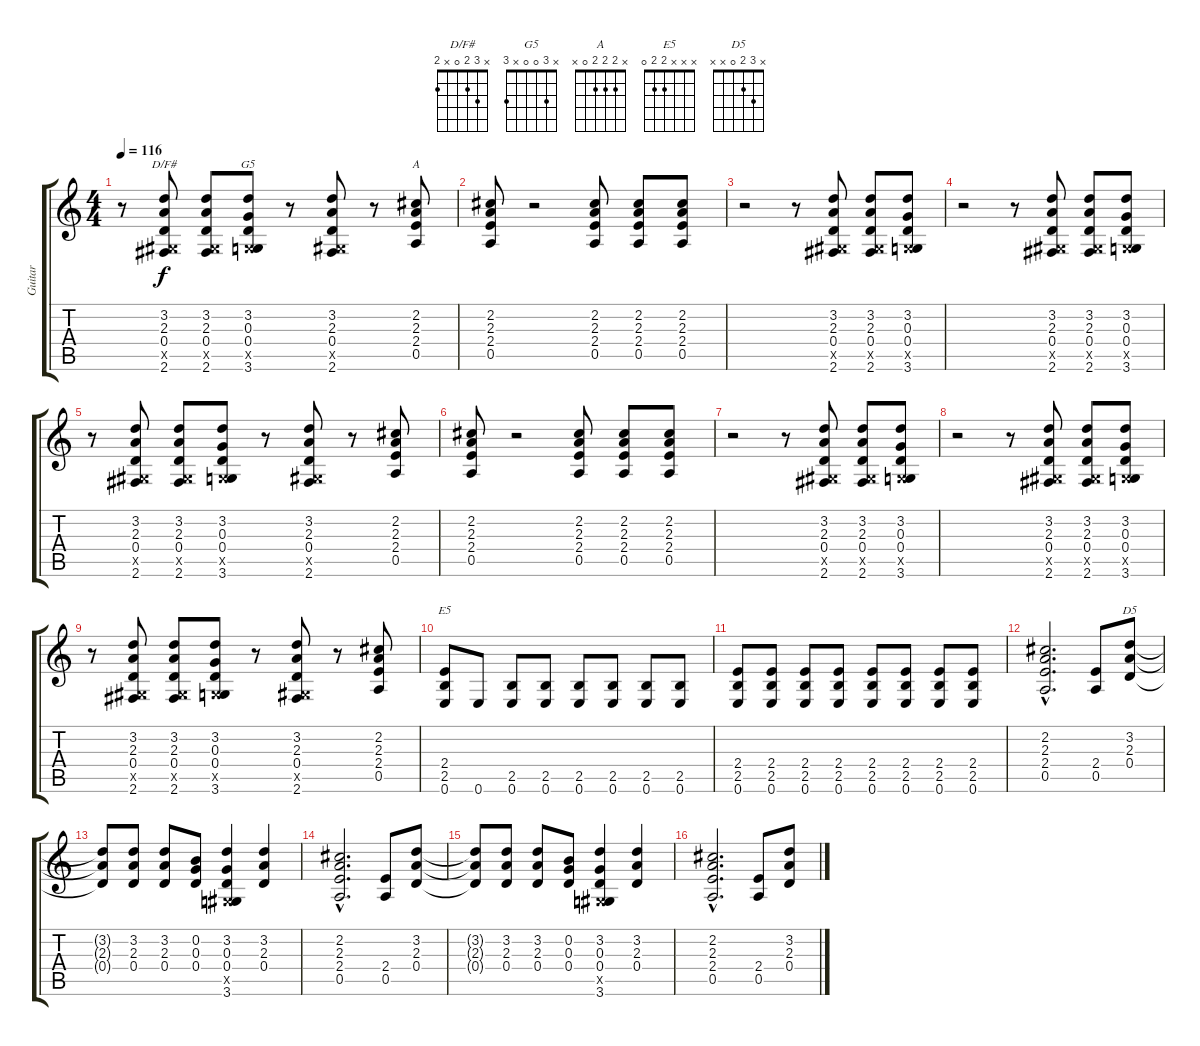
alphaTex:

\track ("Guitar" "Guitar") {instrument overdrivenguitar}
\staff {score tabs}
\tuning (E4 B3 G3 D3 A2 E2) {hide}
\chord ("D/F#" x 3 2 0 x 2)
\chord ("G5" x 3 0 0 x 3)
\chord ("A" x 2 2 2 0 x)
\chord ("E5" x x x 2 2 0)
\chord ("D5" x 3 2 0 x x)
\ts (4 4)
\tempo 116
\clef g2
\ks c
r.8{dy f} (3.2 2.3 0.4 -1.5{x} 2.6).8{ch "D/F#"} (3.2 2.3 0.4 -1.5{x} 2.6).8 (3.2 0.3 0.4 -1.5{x} 3.6).8{ch "G5"} r.8 (3.2 2.3 0.4 -1.5{x} 2.6).8 r.8 (2.2 2.3 2.4 0.5).8{ch "A"} |
(2.2 2.3 2.4 0.5).8 r.2 (2.2 2.3 2.4 0.5).8 (2.2 2.3 2.4 0.5).8 (2.2 2.3 2.4 0.5).8 |
r.2 r.8 (3.2 2.3 0.4 -1.5{x} 2.6).8 (3.2 2.3 0.4 -1.5{x} 2.6).8 (3.2 0.3 0.4 -1.5{x} 3.6).8 |
r.2 r.8 (3.2 2.3 0.4 -1.5{x} 2.6).8 (3.2 2.3 0.4 -1.5{x} 2.6).8 (3.2 0.3 0.4 -1.5{x} 3.6).8 |
r.8 (3.2 2.3 0.4 -1.5{x} 2.6).8 (3.2 2.3 0.4 -1.5{x} 2.6).8 (3.2 0.3 0.4 -1.5{x} 3.6).8 r.8 (3.2 2.3 0.4 -1.5{x} 2.6).8 r.8 (2.2 2.3 2.4 0.5).8 |
(2.2 2.3 2.4 0.5).8 r.2 (2.2 2.3 2.4 0.5).8 (2.2 2.3 2.4 0.5).8 (2.2 2.3 2.4 0.5).8 |
r.2 r.8 (3.2 2.3 0.4 -1.5{x} 2.6).8 (3.2 2.3 0.4 -1.5{x} 2.6).8 (3.2 0.3 0.4 -1.5{x} 3.6).8 |
r.2 r.8 (3.2 2.3 0.4 -1.5{x} 2.6).8 (3.2 2.3 0.4 -1.5{x} 2.6).8 (3.2 0.3 0.4 -1.5{x} 3.6).8 |
r.8 (3.2 2.3 0.4 -1.5{x} 2.6).8 (3.2 2.3 0.4 -1.5{x} 2.6).8 (3.2 0.3 0.4 -1.5{x} 3.6).8 r.8 (3.2 2.3 0.4 -1.5{x} 2.6).8 r.8 (2.2 2.3 2.4 0.5).8 |
(2.4 2.5 0.6).8{ch "E5"} 0.6.8 (2.5 0.6).8 (2.5 0.6).8 (2.5 0.6).8 (2.5 0.6).8 (2.5 0.6).8 (2.5 0.6).8 |
(2.4 2.5 0.6).8 (2.4 2.5 0.6).8 (2.4 2.5 0.6).8 (2.4 2.5 0.6).8 (2.4 2.5 0.6).8 (2.4 2.5 0.6).8 (2.4 2.5 0.6).8 (2.4 2.5 0.6).8 |
(2.2{hac} 2.3{hac} 2.4{hac} 0.5{hac}).2{d} (2.4 0.5).8 (3.2 2.3 0.4).8{ch "D5"} |
(3.2{t} 2.3{t} 0.4{t}).8 (3.2 2.3 0.4).8 (3.2 2.3 0.4).8 (0.2 0.3 0.4).8 (3.2 0.3 0.4 -1.5{x} 3.6).4 (3.2 2.3 0.4).4 |
(2.2{hac} 2.3{hac} 2.4{hac} 0.5{hac}).2{d} (2.4 0.5).8 (3.2 2.3 0.4).8 |
(3.2{t} 2.3{t} 0.4{t}).8 (3.2 2.3 0.4).8 (3.2 2.3 0.4).8 (0.2 0.3 0.4).8 (3.2 0.3 0.4 -1.5{x} 3.6).4 (3.2 2.3 0.4).4 |
(2.2{hac} 2.3{hac} 2.4{hac} 0.5{hac}).2{d} (2.4 0.5).8 (3.2 2.3 0.4).8
